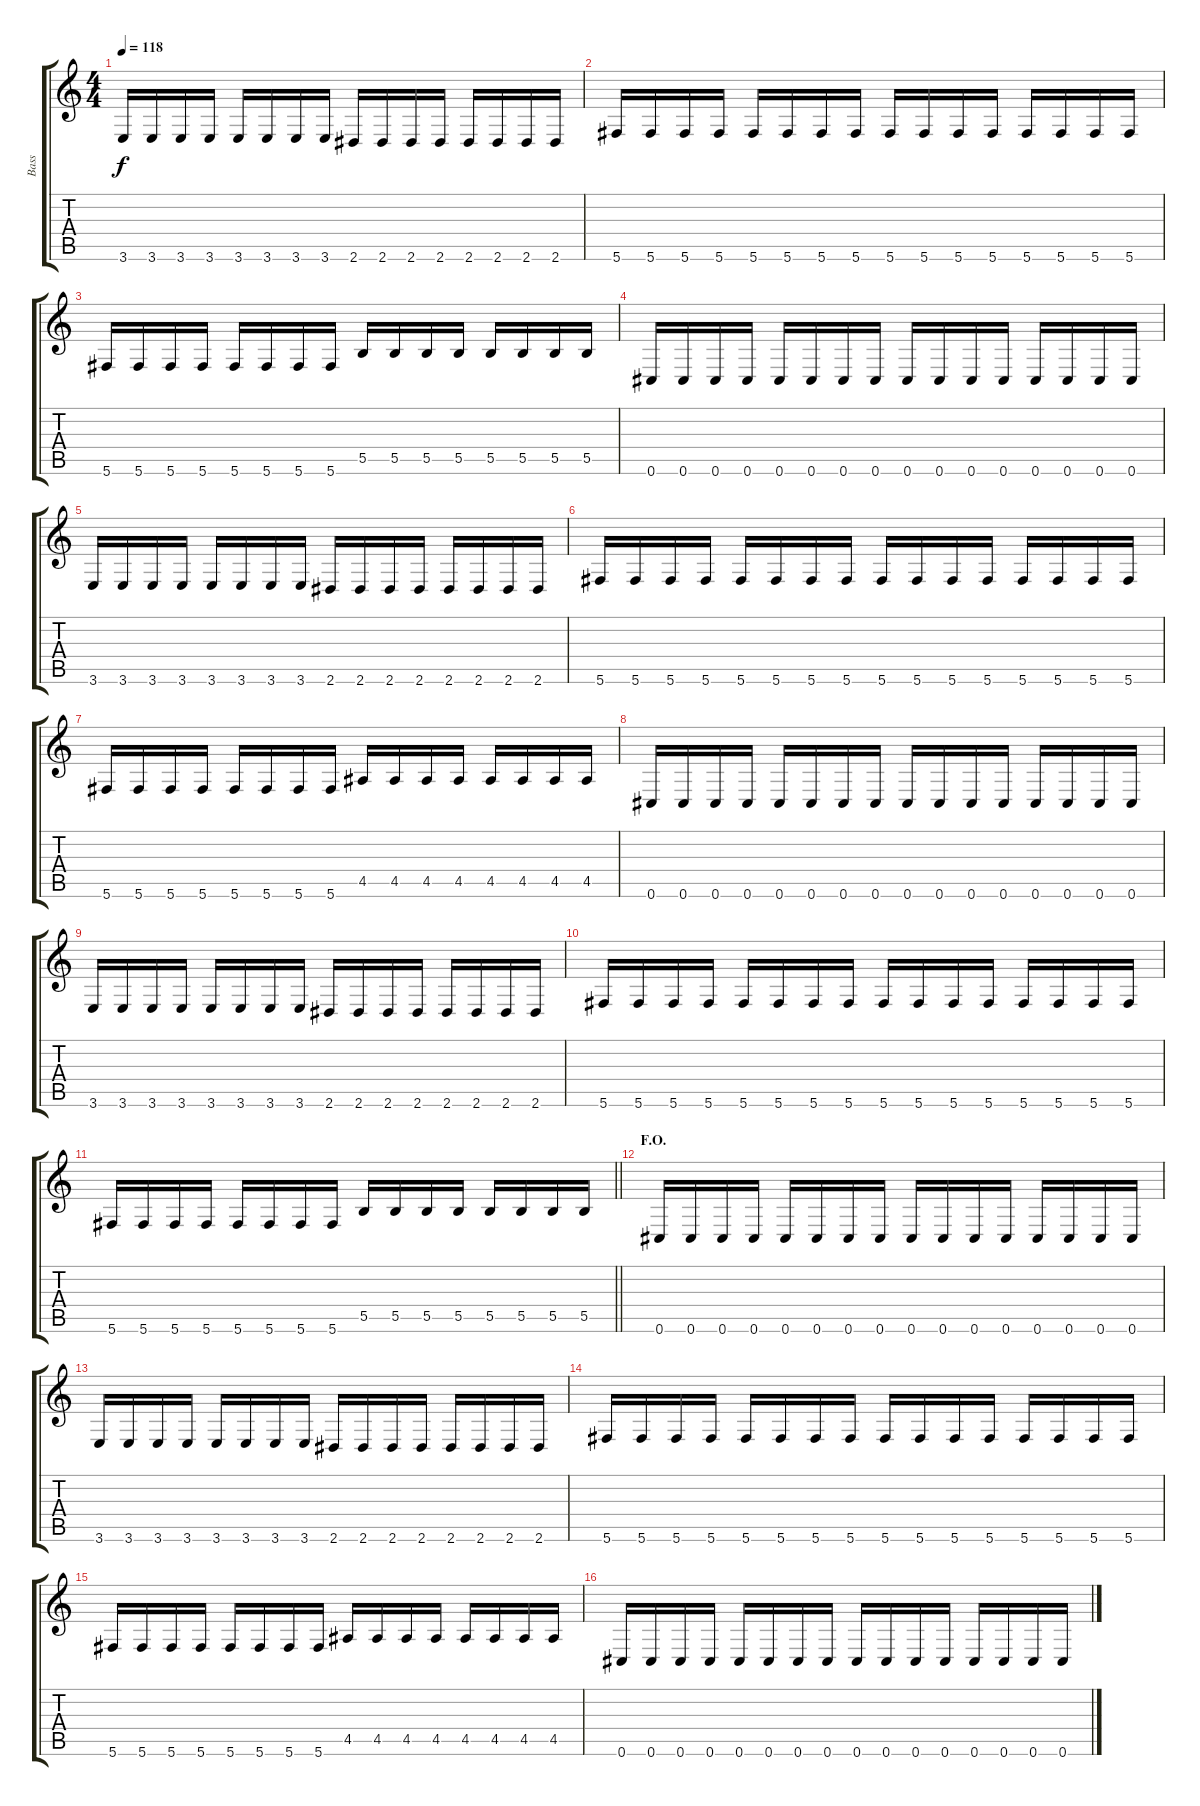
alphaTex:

\track ("Bass" "Bass") {instrument electricbassfinger}
\staff {score tabs}
\tuning (Db4 Ab3 E3 B2 Gb2 Db2) {hide}
\ts (4 4)
\tempo 118
\clef g2
\ks c
3.6.16{dy f} 3.6.16 3.6.16 3.6.16 3.6.16 3.6.16 3.6.16 3.6.16 2.6.16 2.6.16 2.6.16 2.6.16 2.6.16 2.6.16 2.6.16 2.6.16 |
5.6.16 5.6.16 5.6.16 5.6.16 5.6.16 5.6.16 5.6.16 5.6.16 5.6.16 5.6.16 5.6.16 5.6.16 5.6.16 5.6.16 5.6.16 5.6.16 |
5.6.16 5.6.16 5.6.16 5.6.16 5.6.16 5.6.16 5.6.16 5.6.16 5.5.16 5.5.16 5.5.16 5.5.16 5.5.16 5.5.16 5.5.16 5.5.16 |
0.6.16 0.6.16 0.6.16 0.6.16 0.6.16 0.6.16 0.6.16 0.6.16 0.6.16 0.6.16 0.6.16 0.6.16 0.6.16 0.6.16 0.6.16 0.6.16 |
3.6.16 3.6.16 3.6.16 3.6.16 3.6.16 3.6.16 3.6.16 3.6.16 2.6.16 2.6.16 2.6.16 2.6.16 2.6.16 2.6.16 2.6.16 2.6.16 |
5.6.16 5.6.16 5.6.16 5.6.16 5.6.16 5.6.16 5.6.16 5.6.16 5.6.16 5.6.16 5.6.16 5.6.16 5.6.16 5.6.16 5.6.16 5.6.16 |
5.6.16 5.6.16 5.6.16 5.6.16 5.6.16 5.6.16 5.6.16 5.6.16 4.5.16 4.5.16 4.5.16 4.5.16 4.5.16 4.5.16 4.5.16 4.5.16 |
0.6.16 0.6.16 0.6.16 0.6.16 0.6.16 0.6.16 0.6.16 0.6.16 0.6.16 0.6.16 0.6.16 0.6.16 0.6.16 0.6.16 0.6.16 0.6.16 |
3.6.16 3.6.16 3.6.16 3.6.16 3.6.16 3.6.16 3.6.16 3.6.16 2.6.16 2.6.16 2.6.16 2.6.16 2.6.16 2.6.16 2.6.16 2.6.16 |
5.6.16 5.6.16 5.6.16 5.6.16 5.6.16 5.6.16 5.6.16 5.6.16 5.6.16 5.6.16 5.6.16 5.6.16 5.6.16 5.6.16 5.6.16 5.6.16 |
\barLineRight lightlight
5.6.16 5.6.16 5.6.16 5.6.16 5.6.16 5.6.16 5.6.16 5.6.16 5.5.16 5.5.16 5.5.16 5.5.16 5.5.16 5.5.16 5.5.16 5.5.16 |
\section ("" "F.O.")
0.6.16{volume 9} 0.6.16 0.6.16 0.6.16 0.6.16 0.6.16 0.6.16 0.6.16 0.6.16 0.6.16 0.6.16 0.6.16 0.6.16 0.6.16 0.6.16 0.6.16 |
3.6.16 3.6.16 3.6.16 3.6.16 3.6.16 3.6.16 3.6.16 3.6.16 2.6.16 2.6.16 2.6.16 2.6.16 2.6.16 2.6.16 2.6.16 2.6.16 |
5.6.16 5.6.16 5.6.16 5.6.16 5.6.16 5.6.16 5.6.16 5.6.16 5.6.16 5.6.16 5.6.16 5.6.16 5.6.16 5.6.16 5.6.16 5.6.16 |
5.6.16 5.6.16 5.6.16 5.6.16 5.6.16 5.6.16 5.6.16 5.6.16 4.5.16 4.5.16 4.5.16 4.5.16 4.5.16 4.5.16 4.5.16 4.5.16 |
0.6.16{volume 4} 0.6.16 0.6.16 0.6.16 0.6.16 0.6.16 0.6.16 0.6.16 0.6.16 0.6.16 0.6.16 0.6.16 0.6.16 0.6.16 0.6.16 0.6.16
